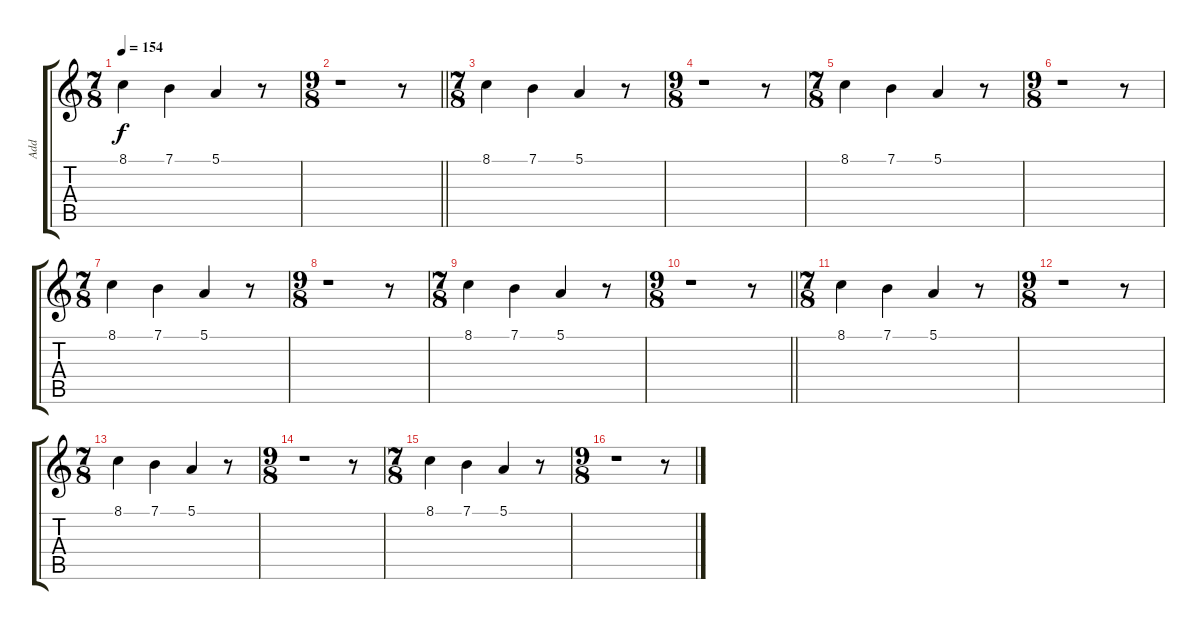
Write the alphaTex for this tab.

\track ("Add" "Add") {instrument fx3crystal}
\staff {score tabs}
\tuning (E4 B3 G3 D3 A2 E2) {hide}
\ts (7 8)
\tempo 154
\clef g2
\ks c
8.1.4{dy f} 7.1.4 5.1.4 r.8 |
\ts (9 8)
\barLineRight lightlight
r.1 r.8 |
\ts (7 8)
8.1.4 7.1.4 5.1.4 r.8 |
\ts (9 8)
r.1 r.8 |
\ts (7 8)
8.1.4 7.1.4 5.1.4 r.8 |
\ts (9 8)
r.1 r.8 |
\ts (7 8)
8.1.4 7.1.4 5.1.4 r.8 |
\ts (9 8)
r.1 r.8 |
\ts (7 8)
8.1.4 7.1.4 5.1.4 r.8 |
\ts (9 8)
\barLineRight lightlight
r.1 r.8 |
\ts (7 8)
8.1.4 7.1.4 5.1.4 r.8 |
\ts (9 8)
r.1 r.8 |
\ts (7 8)
8.1.4 7.1.4 5.1.4 r.8 |
\ts (9 8)
r.1 r.8 |
\ts (7 8)
8.1.4 7.1.4 5.1.4 r.8 |
\ts (9 8)
r.1 r.8
